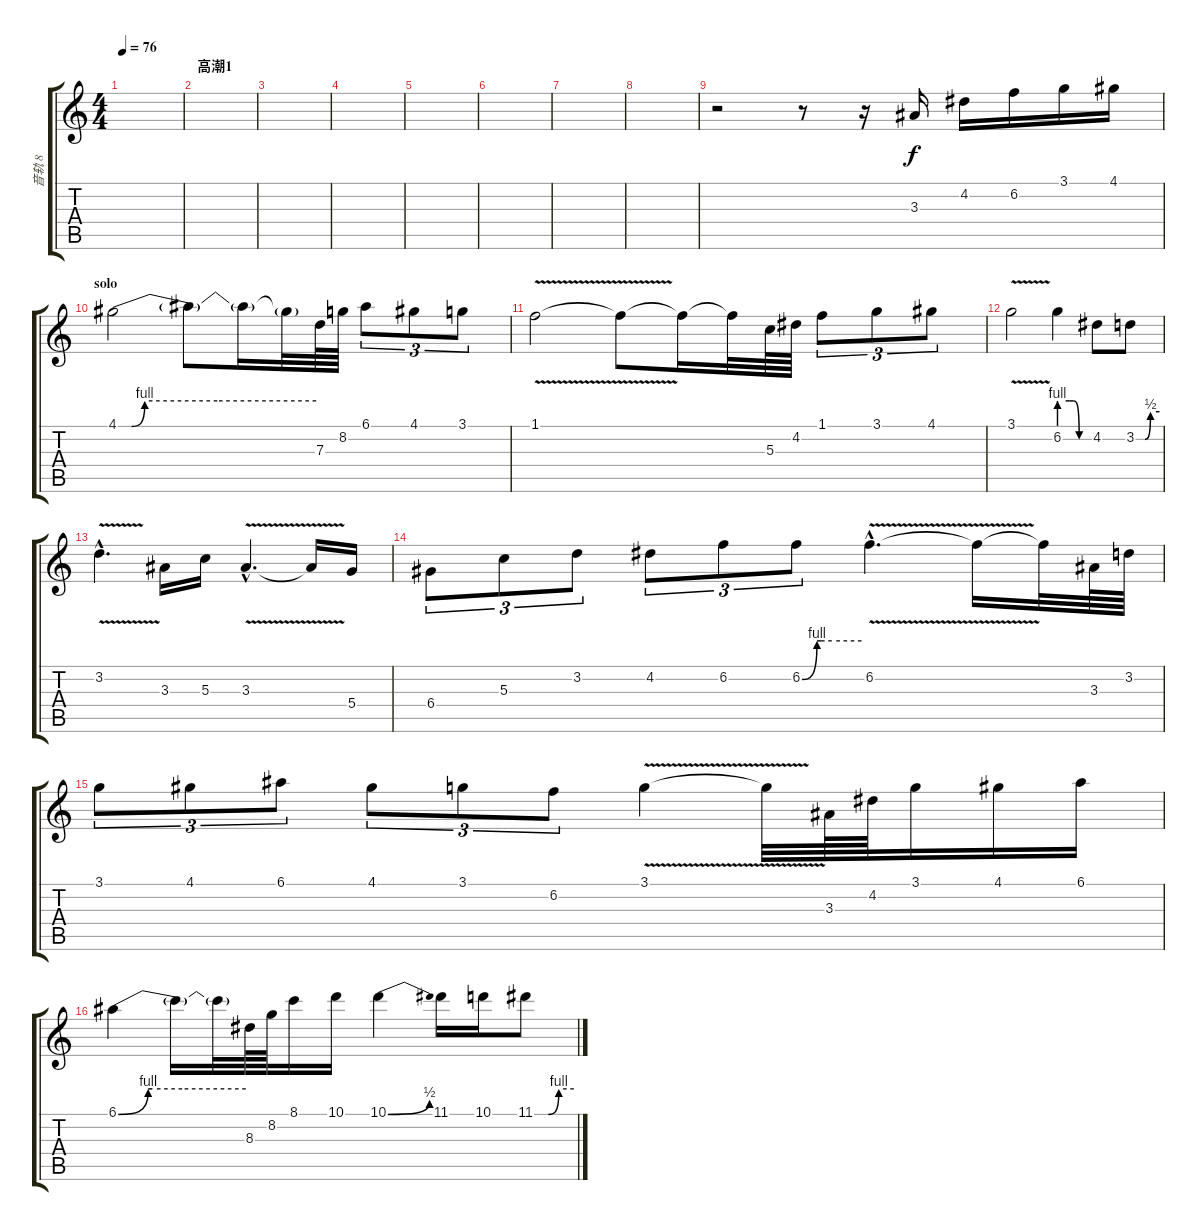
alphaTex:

\track ("音轨 8" "音轨 8") {instrument acousticguitarnylon}
\staff {score tabs}
\tuning (E4 B3 G3 D3 A2 E2) {hide}
\ts (4 4)
\tempo 76
\clef g2
\ks c
|
\section ("" "高潮1")
|
|
|
|
|
|
|
r.2 r.8 r.16 3.3.16{volume 15} 4.2.16 6.2.16 3.1.16 4.1.16 |
\section ("" "solo")
4.1{be (custom 0 0 2 0 4 0 8 4 30 4 60 4)}.2 4.1{t}.8 4.1{t}.16 4.1{t}.32 7.3.64 8.2.64 6.1.8{tu (3 2)} 4.1.8{tu (3 2)} 3.1.8{tu (3 2)} |
1.1{v}.2 1.1{t}.8 1.1{t}.16 1.1{t}.32 5.3.64 4.2.64 1.1.8{tu (3 2)} 3.1.8{tu (3 2)} 4.1.8{tu (3 2)} |
3.1{v}.2 6.2{be (custom 0 4 20 4 29 4 40 0 60 0)}.4 4.2.8 3.2{be (custom 0 0 23 0 37 2 60 2)}.8 |
3.2{v hac}.4{d} 3.3.16 5.3.16 3.3{v hac}.4{d} 3.3{t}.16 5.4.16 |
6.4.8{tu (3 2)} 5.3.8{tu (3 2)} 3.2.8{tu (3 2)} 4.2.8{tu (3 2)} 6.2.8{tu (3 2)} 6.2{be (custom 0 0 15 4 19 4 30 4 60 4)}.8{tu (3 2)} 6.2{v hac}.4{d} 6.2{t}.16 6.2{t}.32 3.3.64 3.2.64 |
3.1.8{tu (3 2)} 4.1.8{tu (3 2)} 6.1.8{tu (3 2)} 4.1.8{tu (3 2)} 3.1.8{tu (3 2)} 6.2.8{tu (3 2)} 3.1{v}.4 3.1{t}.32 3.3.64 4.2.64 3.1.16 4.1.16 6.1.16 |
6.1{be (custom 0 0 14 4 16 4 30 4 60 4)}.4 6.1{t}.16 6.1{t}.32 8.3.64 8.2.64 8.1.16 10.1.16 10.1{be (bend 0 0 60 2)}.4 11.1.16 10.1.16 11.1{be (custom 0 0 21 0 37 4 60 4)}.8
